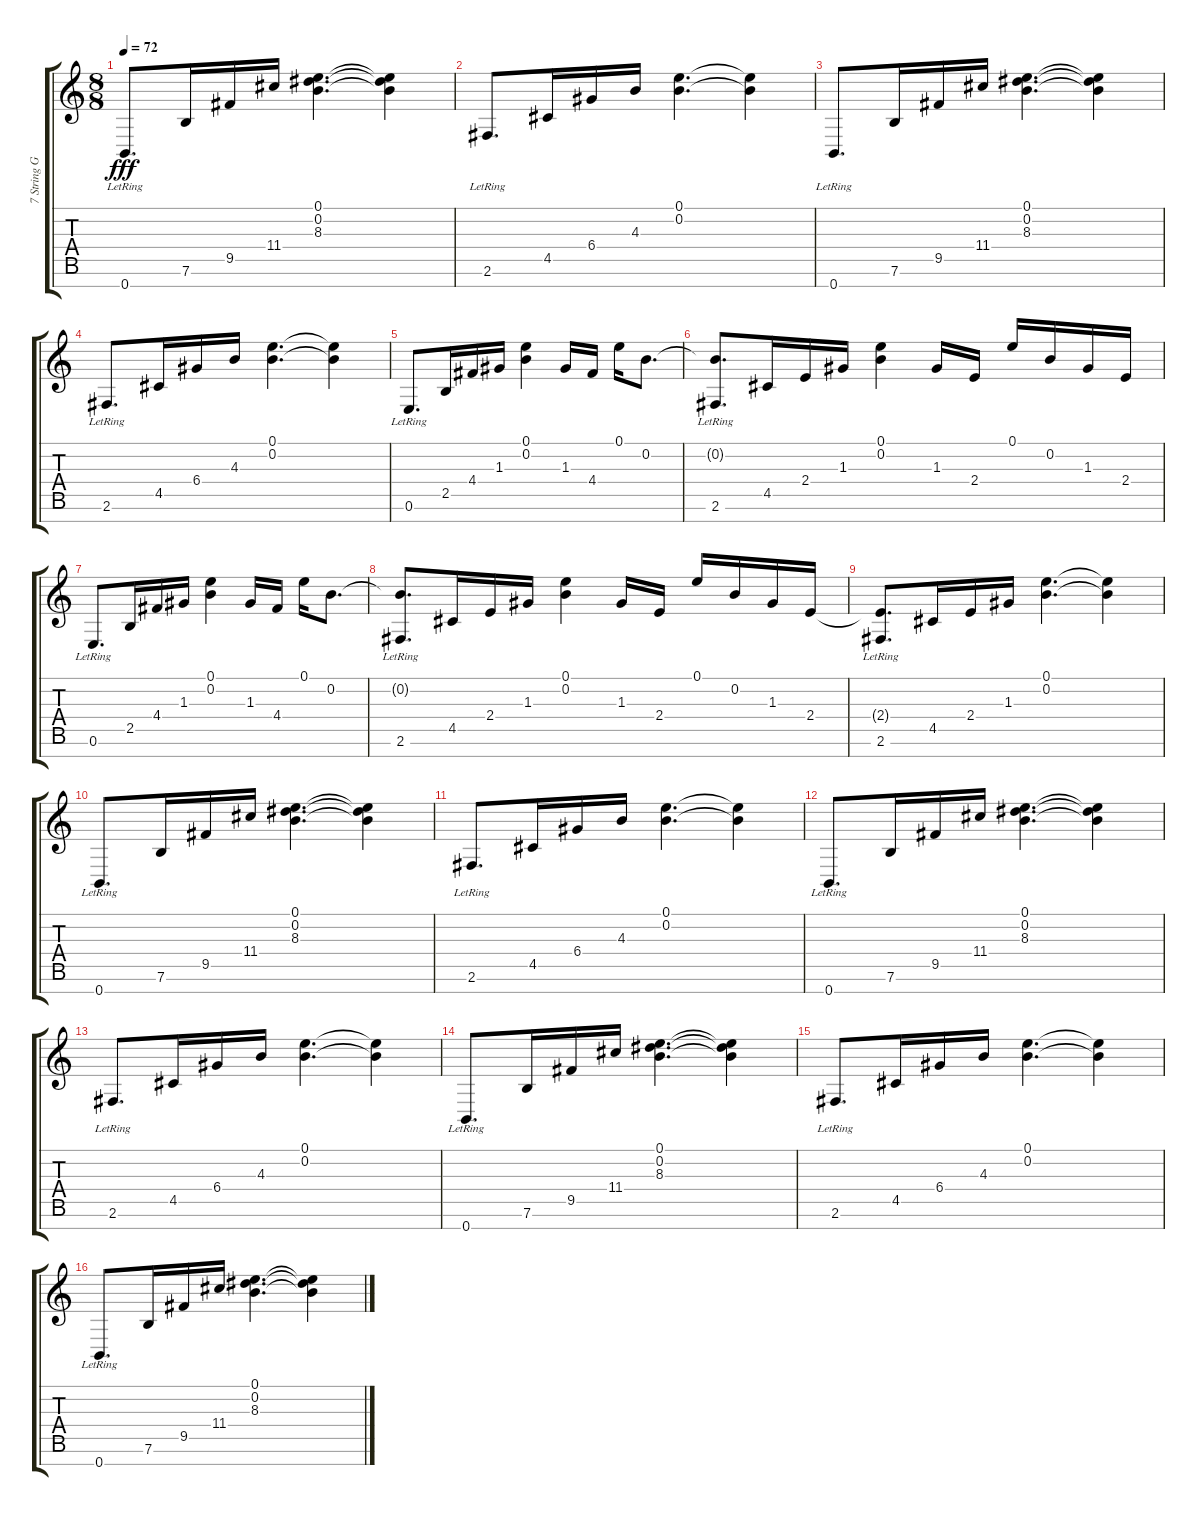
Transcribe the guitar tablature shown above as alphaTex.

\track ("7 String Guitar" "7 String G") {instrument electricguitarclean}
\staff {score tabs}
\tuning (E4 B3 G3 D3 A2 E2 B1) {hide}
\ts (8 8)
\tempo 72
\clef g2
\ks c
0.7{lr}.8{d dy fff} 7.6.16 9.5.16 11.4.16 (0.1 0.2 8.3).4{d} (0.1{t} 0.2{t} 8.3{t}).4 |
2.6{lr}.8{d} 4.5.16 6.4.16 4.3.16 (0.1 0.2).4{d} (0.1{t} 0.2{t}).4 |
0.7{lr}.8{d} 7.6.16 9.5.16 11.4.16 (0.1 0.2 8.3).4{d} (0.1{t} 0.2{t} 8.3{t}).4 |
2.6{lr}.8{d} 4.5.16 6.4.16 4.3.16 (0.1 0.2).4{d} (0.1{t} 0.2{t}).4 |
0.6{lr}.8{d} 2.5.16 4.4.16 1.3.16 (0.1 0.2).4 1.3.16 4.4.16 0.1.16 0.2.8{d} |
(0.2{t} 2.6{lr}).8{d} 4.5.16 2.4.16 1.3.16 (0.1 0.2).4 1.3.16 2.4.16 0.1.16 0.2.16 1.3.16 2.4.16 |
0.6{lr}.8{d} 2.5.16 4.4.16 1.3.16 (0.1 0.2).4 1.3.16 4.4.16 0.1.16 0.2.8{d} |
(0.2{t} 2.6{lr}).8{d} 4.5.16 2.4.16 1.3.16 (0.1 0.2).4 1.3.16 2.4.16 0.1.16 0.2.16 1.3.16 2.4.16 |
(2.4{t} 2.6{lr}).8{d} 4.5.16 2.4.16 1.3.16 (0.1 0.2).4{d} (0.1{t} 0.2{t}).4 |
0.7{lr}.8{d} 7.6.16 9.5.16 11.4.16 (0.1 0.2 8.3).4{d} (0.1{t} 0.2{t} 8.3{t}).4 |
2.6{lr}.8{d} 4.5.16 6.4.16 4.3.16 (0.1 0.2).4{d} (0.1{t} 0.2{t}).4 |
0.7{lr}.8{d} 7.6.16 9.5.16 11.4.16 (0.1 0.2 8.3).4{d} (0.1{t} 0.2{t} 8.3{t}).4 |
2.6{lr}.8{d} 4.5.16 6.4.16 4.3.16 (0.1 0.2).4{d} (0.1{t} 0.2{t}).4 |
0.7{lr}.8{d} 7.6.16 9.5.16 11.4.16 (0.1 0.2 8.3).4{d} (0.1{t} 0.2{t} 8.3{t}).4 |
2.6{lr}.8{d} 4.5.16 6.4.16 4.3.16 (0.1 0.2).4{d} (0.1{t} 0.2{t}).4 |
0.7{lr}.8{d} 7.6.16 9.5.16 11.4.16 (0.1 0.2 8.3).4{d} (0.1{t} 0.2{t} 8.3{t}).4
